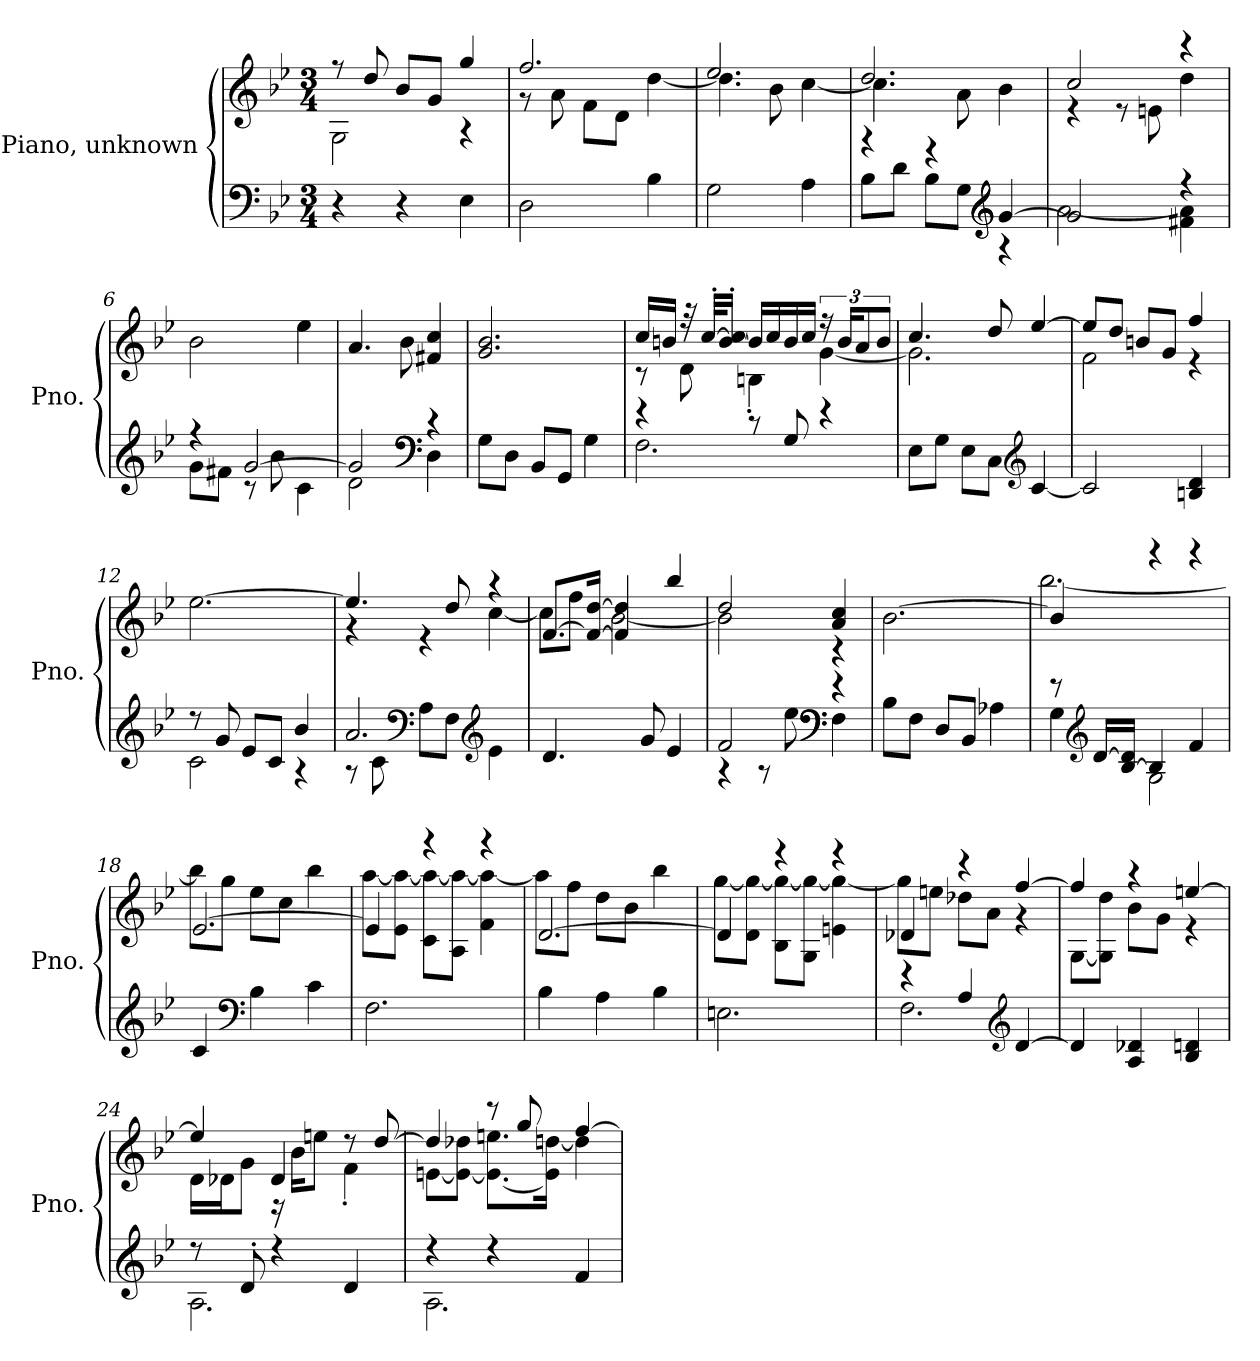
**kern	**kern
*part1	*part1
*staff2	*staff1
*I"Piano, unknown	*
*I'Pno.	*
*clefF4	*clefG2
*k[b-e-]	*k[b-e-]
*M3/4	*M3/4
*MM127	*MM127
=1	=1
*	*^
4r	8r	2G\
.	8dd/	.
4r	8b-/L	.
.	8g/J	.
4E-\	4gg/	4r
=2	=2	=2
2D\	2.ff/	8r
.	.	8a\
.	.	8f\L
.	.	8d\J
4B-\	.	[4dd\
=3	=3	=3
2G\	2.ee-/	4.dd\]
.	.	8b-\
4A\	.	[4cc\
=4	=4	=4
*^	*	*
4r	8B-\L	2.dd/	4.cc\]
.	8d\J	.	.
4r	8B-\L	.	.
.	8G\J	.	8a\
*clefG2	*	*	*
[4g/	4r	.	4b-\
=5	=5	=5	=5
2g/]	[2a\	2cc/	4r
.	.	.	8r
.	.	.	8en\
4r	4f#X\ 4a\]	4r	4dd\
*	*	*v	*v
=6	=6	=6
4r	8g\L	2b-\
.	8f#X\J	.
[2g/	8r	.
.	8b-\	.
.	4c\	4ee-\
=7	=7	=7
2g/]	2d\	4.a/
.	.	8b-\
*clefF4	*	*
4r	4D\	4f#X/ 4cc/
*v	*v	*
!!LO:LB:g=z
=8	=8
8G\L	2.g/ 2.b-/
8D\J	.
8BB-/L	.
8GG/J	.
4G\	.
=9	=9
*^	*^
4r	2.F\	16cc/LL	8r
.	.	16bn/JJ	.
.	.	32r	8d\
.	.	[32cc'/KLL	.
.	.	[16b/' 16cc/]'JJ	.
8r	.	16b/LL]	4Bn'\
.	.	16cc/	.
8G/	.	16b/	.
.	.	16cc/JJ	.
4r	.	24r	[4g\
.	.	24b/KL	.
.	.	12a/	.
.	.	12b/J	.
*v	*v	*	*
=10	=10	=10
8E-\L	4.cc/	2.g\]
8G\J	.	.
8E-\L	.	.
8C\J	8dd/	.
*clefG2	*	*
[4c/	[4ee-/	.
=11	=11	=11
2c/]	8ee-/L]	2f\
.	8dd/J	.
.	8bn/L	.
.	8g/J	.
4Bn/ 4d/	4ff/	4r
*	*v	*v
=12	=12
*^	*
8r	2c\	[2.ee-\
8g/	.	.
8e-/L	.	.
8c/J	.	.
4b-/	4r	.
!!LO:LB:g=z
=13	=13	=13
*	*	*^
2.a/	8r	4.ee-/]	4r
.	8c\	.	.
*clefF4	*	*	*
.	8A\L	.	4r
.	8F\J	8dd/	.
*clefG2	*	*	*
.	4e-\	4r	[4cc\
*v	*v	*	*
=14	=14	=14
4.d/	[8.f/L	8cc\L]
.	.	8ff\J
.	16f/_ [16dd/Jk	.
.	4f/] 4dd/]	[2b-\
8g/	.	.
4e-/	4bb-/	.
=15	=15	=15
*^	*	*
2f/	4r	2dd/	2b-\]
.	8r	.	.
.	8ee-\	.	.
*clefF4	*	*	*
4r	4F\	4a/ 4cc/	4r
*v	*v	*	*
*	*v	*v
=16	=16
8B-\L	[2.b-\
8F\J	.
8D/L	.
8BB-/J	.
4A-X\	.
=17	=17
*^	*^
8r	4G\	4b-/]	[2.bb-\
*clefG2	*	*	*
[16d/LL	.	.	.
[16B-/ 16d/]JJ	.	.	.
4B-/]	2G\	4r	.
4f/	.	4r	.
*v	*v	*	*
!!LO:LB:g=z	!!
=18	=18	=18
4c/	[2.e-/	8bb-\L]
.	.	8gg\J
*clefF4	*	*
4B-\	.	8ee-\L
.	.	8cc\J
4c\	.	4bb-\
=19	=19	=19
2.F\	4e-/]	[8aa\L
.	.	8e-\ 8aa\_J
.	4r	8c\ 8aa\_L
.	.	8A\ 8aa\_J
.	4r	4f\ 4aa\_
=20	=20	=20
4B-\	[2.d/	8aa\L]
.	.	8ff\J
4A\	.	8dd\L
.	.	8b-\J
4B-\	.	4bb-\
=21	=21	=21
2.En\	4d/]	[8gg\L
.	.	8d\ 8gg\_J
.	4r	8B-\ 8gg\_L
.	.	8G\ 8gg\_J
.	4r	4en\ 4gg\_
=22	=22	=22
*^	*	*
4r	2.F\	4d-X/	8gg\L]
.	.	.	8een\J
4A/	.	4r	8dd-X\L
.	.	.	8a\J
*clefG2	*	*	*
[4d/	.	[4ff/	4r
*v	*v	*	*
!!LO:LB:g=z	!!
=23	=23	=23
4d/]	4ff/]	[8G\L
.	.	8G\] 8dd\J
4A/ 4d-X/	4r	8b-\L
.	.	8g\J
4B-/ 4dn/	[4een/	4r
=24	=24	=24
*^	*	*
8r	2.A\	4ee/]	16d\LL
.	.	.	16d-X\J
8d'/	.	.	8g\J
4r	.	4d-/	16r
.	.	.	16b-\KL
.	.	.	8een\J
4d/	.	8r	4f'\
.	.	[8dd/	.
=25	=25	=25	=25
4r	2.A\	4dd/]	[8en\L
.	.	.	8e\_ 8dd-X\J
4r	.	8r	8.e\_ 8.een\L
.	.	8gg/	.
.	.	.	16e\] [16ddn\Jk
4f/	.	[4ff/	4dd\]
*v	*v	*	*
*	*v	*v
=	=
*-	*-
